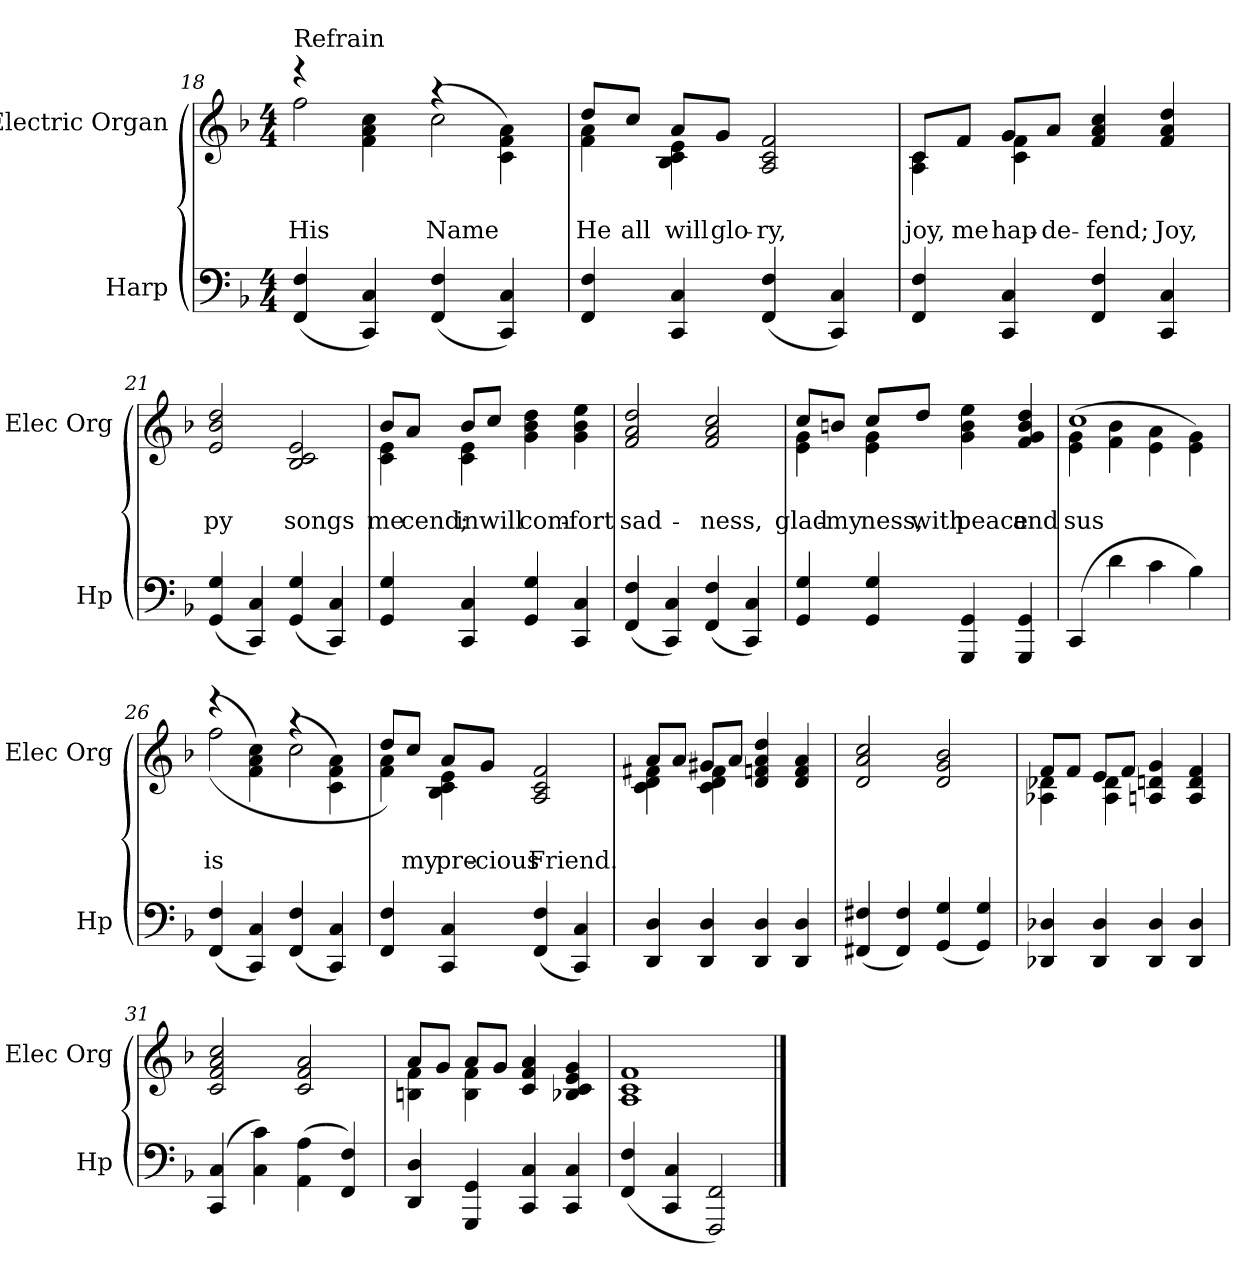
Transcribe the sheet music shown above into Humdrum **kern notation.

**kern	**kern	**text	**text
*part2	*part1	*part1	*part1
*staff2	*staff1	*staff1	*staff1
*I"Harp	*I"Electric Organ	*	*
*I'Hp	*I'Elec Org	*	*
*clefF4	*clefG2	*	*
*k[b-]	*k[b-]	*	*
*F:	*F:	*	*
*M4/4	*M4/4	*	*
=18	=18	=18	=18
*	*^	*	*
!	!LO:TX:t=Refrain	!	!	!
(4FF 4F	4r	2ff	.	His
4CC 4C)	4f\ 4a\ 4cc\	.	.	.
(4FF 4F	(4r	2cc	.	Name
4CC 4C)	4c\ 4f\ 4a\)	.	.	.
=19	=19	=19	=19	=19
4FF 4F	8dd/L	4f 4a	.	He
.	8cc/J	.	.	all
4CC 4C	8a/L	4B- 4c 4e	.	will
.	8g/J	.	.	glo-
(4FF 4F	2A 2c 2f	2ryy	.	-ry,
4CC 4C)	.	.	.	.
=20	=20	=20	=20	=20
4FF 4F	8c/L	4A 4c	.	joy,
.	8f/J	.	.	me
4CC 4C	8g/L	4c 4f	.	hap-
.	8a/J	.	.	de-
4FF 4F	4f 4a 4cc	2ryy	.	-fend;
4CC 4C	4f 4a 4dd	.	.	Joy,
*	*v	*v	*	*
=21	=21	=21	=21
(4GG 4G	2e 2b- 2dd	.	-py
4CC 4C)	.	.	.
(4GG 4G	2B- 2c 2e	.	songs
4CC 4C)	.	.	.
=22	=22	=22	=22
*	*^	*	*
4GG 4G	8b-/L	4c 4e	.	me
.	8a/J	.	.	-cend;
4CC 4C	8b-/L	4c 4e	.	in
.	8cc/J	.	.	will
4GG 4G	4g 4b- 4dd	2ryy	.	com-
4CC 4C	4g 4b- 4ee	.	.	-fort
*	*v	*v	*	*
=23	=23	=23	=23
(4FF 4F	2f 2a 2dd	.	sad-
4CC 4C)	.	.	.
(4FF 4F	2f 2a 2cc	.	-ness,
4CC 4C)	.	.	.
=24	=24	=24	=24
*	*^	*	*
4GG 4G	8cc/L	4e 4g	.	glad-
.	8bn/J	.	.	my
4GG 4G	8cc/L	4e 4g	.	-ness,
.	8dd/J	.	.	with
4GGG 4GG	4g 4b 4ee	2ryy	.	peace
4GGG 4GG	4f 4g 4b 4dd	.	.	and
=25	=25	=25	=25	=25
(4CC	(4e\ 4g\	1cc	.	-sus
4d	4f\ 4b-\	.	.	.
4c	4e\ 4a\	.	.	.
4B-)	4e\ 4g\)	.	.	.
=26	=26	=26	=26	=26
(4FF 4F	(4r	(2ff	.	is
4CC 4C)	4f\ 4a\ 4cc\)	.	.	.
(4FF 4F	(4r	2cc	.	.
4CC 4C)	4c\ 4f\ 4a\)	.	.	.
=27	=27	=27	=27	=27
4FF 4F	8dd/L)	4f 4a	.	.
.	8cc/J	.	.	my
4CC 4C	8a/L	4B- 4c 4e	.	pre-
.	8g/J	.	.	-cious
(4FF 4F	2A 2c 2f	2ryy	.	Friend.
4CC 4C)	.	.	.	.
=28	=28	=28	=28	=28
4DD 4D	8a/L	4c 4d 4f#X	.	.
.	8a/J	.	.	.
4DD 4D	8g#X/L	4c 4d 4f#	.	.
.	8a/J	.	.	.
4DD 4D	4d 4f 4a 4dd	2ryy	.	.
4DD 4D	4d 4f 4a	.	.	.
*	*v	*v	*	*
=29	=29	=29	=29
(4FF#X 4F#X	2d 2a 2cc	.	.
4FF# 4F#)	.	.	.
(4GG 4G	2d 2g 2b-	.	.
4GG 4G)	.	.	.
=30	=30	=30	=30
*	*^	*	*
4DD-X 4D-X	8f/L	4A-X 4d-X	.	.
.	8f/J	.	.	.
4DD- 4D-	8e/L	4A- 4d-	.	.
.	8f/J	.	.	.
4DD- 4D-	4A 4d 4g	2ryy	.	.
4DD- 4D-	4A 4d 4f	.	.	.
*	*v	*v	*	*
=31	=31	=31	=31
(4CC 4C	2c 2f 2a 2cc	.	.
4C 4c)	.	.	.
(4AA 4A	2c 2f 2a	.	.
4FF 4F)	.	.	.
=32	=32	=32	=32
*	*^	*	*
4DD 4D	8a/L	4Bn 4f	.	.
.	8g/J	.	.	.
4GGG 4GG	8a/L	4B 4f	.	.
.	8g/J	.	.	.
4CC 4C	4c 4f 4a	2ryy	.	.
4CC 4C	4B-X 4c 4e 4g	.	.	.
*	*v	*v	*	*
=33	=33	=33	=33
(4FF 4F	1A 1c 1f	.	.
4CC 4C	.	.	.
2FFF 2FF)	.	.	.
==	==	==	==
*-	*-	*-	*-
